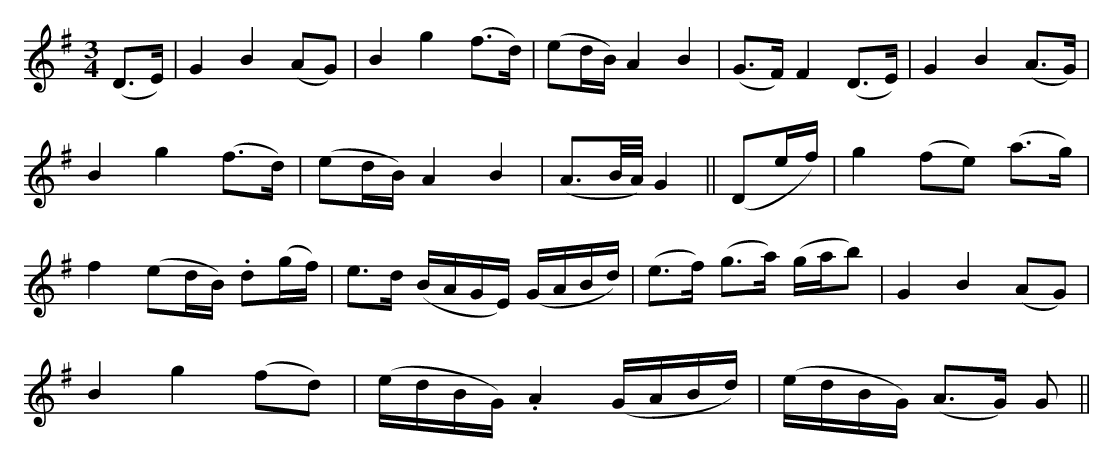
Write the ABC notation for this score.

X:1
M:3/4
K:G
(D>E)|G2B2 (AG)|B2g2 (f>d)|(ed/B/) A2B2|(G>F) F2 (D>E)|G2B2 (A>G)|
B2g2 (f>d)|(ed/B/) A2B2|(A>B/A/4) G2||(De/f/)|g2 (fe) (a>g)|
f2 (ed/B/) .d(g/f/)|e>d (B/A/G/E/) (G/A/B/d/)|(e>f) (g>a) (g/a/b)|G2B2(AG)|
B2g2(fd)|(e/d/B/G/) .A2 (G/A/B/d/)|(e/d/B/G/) (A>G) G||
